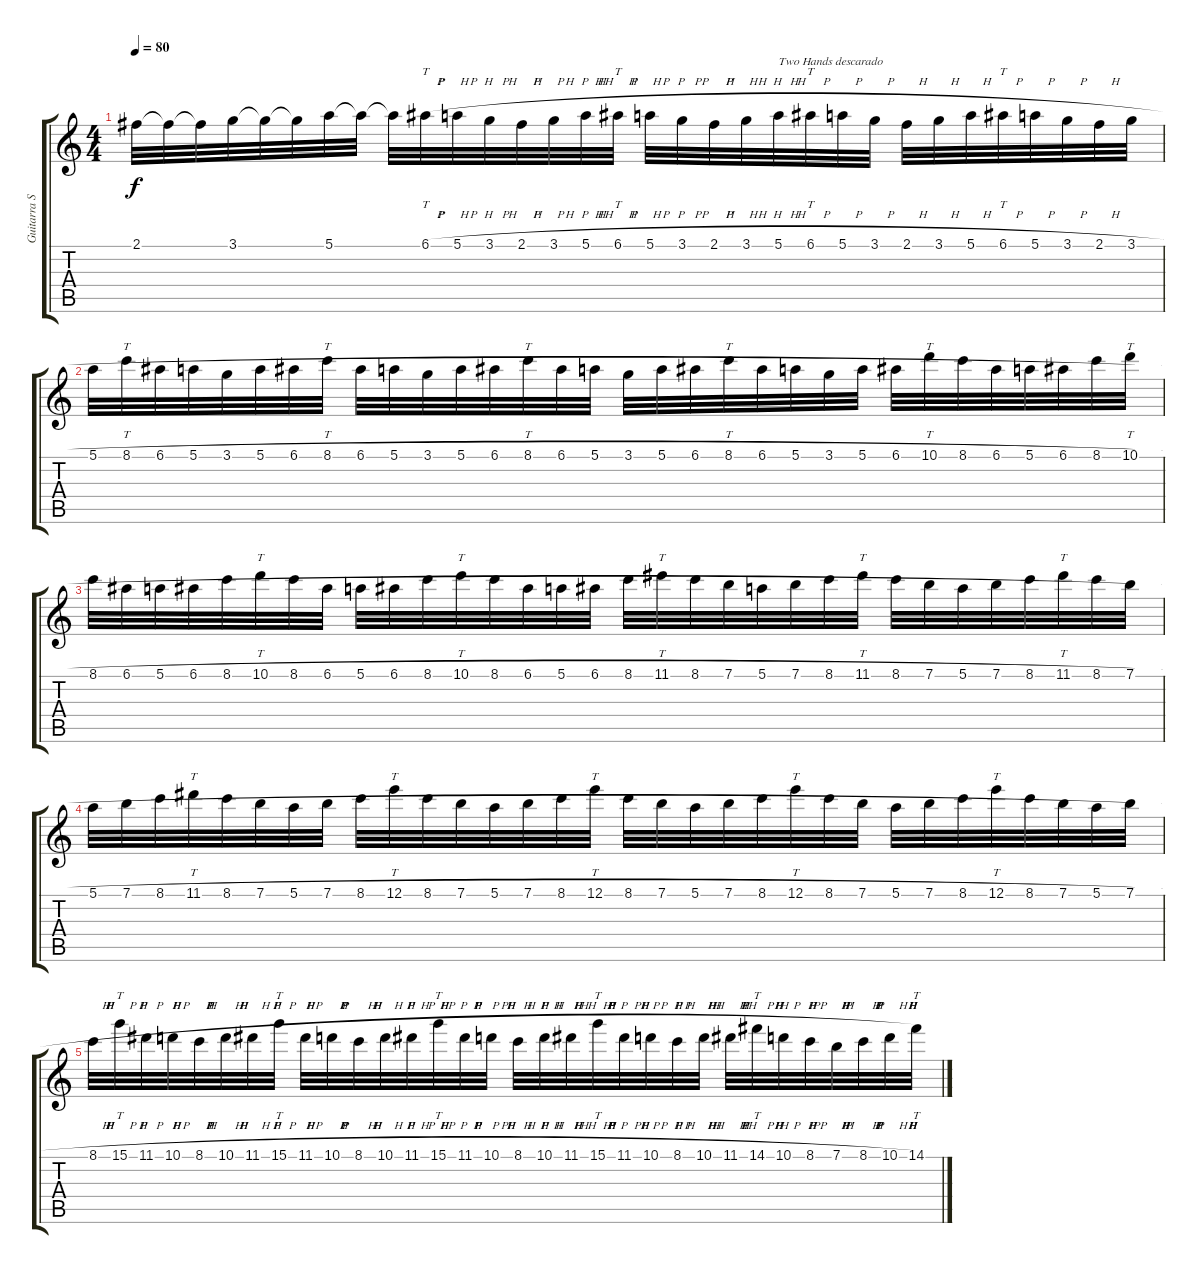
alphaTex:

\track ("Guitarra Solo" "Guitarra S") {instrument distortionguitar}
\staff {score tabs}
\tuning (E4 B3 G3 D3 A2 E2) {hide}
\ts (4 4)
\tempo 80
\clef g2
\ks c
2.1.32{dy f instrument distortionguitar} 2.1{t}.32 2.1{t}.32 3.1.32 3.1{t}.32 3.1{t}.32 5.1.32 5.1{t}.32 5.1{t}.32 6.1{h}.32{tt} 5.1{h}.32 3.1{h}.32 2.1{h}.32 3.1{h}.32 5.1{h}.32 6.1{h}.32{tt} 5.1{h}.32 3.1{h}.32 2.1{h}.32 3.1{h}.32 5.1{h}.32{txt "Two Hands descarado"} 6.1{h}.32{tt} 5.1{h}.32 3.1{h}.32 2.1{h}.32 3.1{h}.32 5.1{h}.32 6.1{h}.32{tt} 5.1{h}.32 3.1{h}.32 2.1{h}.32 3.1{h}.32 |
5.1{h}.32 8.1{h}.32{tt} 6.1{h}.32 5.1{h}.32 3.1{h}.32 5.1{h}.32 6.1{h}.32 8.1{h}.32{tt} 6.1{h}.32 5.1{h}.32 3.1{h}.32 5.1{h}.32 6.1{h}.32 8.1{h}.32{tt} 6.1{h}.32 5.1{h}.32 3.1{h}.32 5.1{h}.32 6.1{h}.32 8.1{h}.32{tt} 6.1{h}.32 5.1{h}.32 3.1{h}.32 5.1{h}.32 6.1{h}.32 10.1{h}.32{tt} 8.1{h}.32 6.1{h}.32 5.1{h}.32 6.1{h}.32 8.1{h}.32 10.1{h}.32{tt} |
8.1{h}.32 6.1{h}.32 5.1{h}.32 6.1{h}.32 8.1{h}.32 10.1{h}.32{tt} 8.1{h}.32 6.1{h}.32 5.1{h}.32 6.1{h}.32 8.1{h}.32 10.1{h}.32{tt} 8.1{h}.32 6.1{h}.32 5.1{h}.32 6.1{h}.32 8.1{h}.32 11.1{h}.32{tt} 8.1{h}.32 7.1{h}.32 5.1{h}.32 7.1{h}.32 8.1{h}.32 11.1{h}.32{tt} 8.1{h}.32 7.1{h}.32 5.1{h}.32 7.1{h}.32 8.1{h}.32 11.1{h}.32{tt} 8.1{h}.32 7.1{h}.32 |
5.1{h}.32 7.1{h}.32 8.1{h}.32 11.1{h}.32{tt} 8.1{h}.32 7.1{h}.32 5.1{h}.32 7.1{h}.32 8.1{h}.32 12.1{h}.32{tt} 8.1{h}.32 7.1{h}.32 5.1{h}.32 7.1{h}.32 8.1{h}.32 12.1{h}.32{tt} 8.1{h}.32 7.1{h}.32 5.1{h}.32 7.1{h}.32 8.1{h}.32 12.1{h}.32{tt} 8.1{h}.32 7.1{h}.32 5.1{h}.32 7.1{h}.32 8.1{h}.32 12.1{h}.32{tt} 8.1{h}.32 7.1{h}.32 5.1{h}.32 7.1{h}.32 |
8.1{h}.32 15.1{h}.32{tt} 11.1{h}.32 10.1{h}.32 8.1{h}.32 10.1{h}.32 11.1{h}.32 15.1{h}.32{tt} 11.1{h}.32 10.1{h}.32 8.1{h}.32 10.1{h}.32 11.1{h}.32 15.1{h}.32{tt} 11.1{h}.32 10.1{h}.32 8.1{h}.32 10.1{h}.32 11.1{h}.32 15.1{h}.32{tt} 11.1{h}.32 10.1{h}.32 8.1{h}.32 10.1{h}.32 11.1{h}.32 14.1{h}.32{tt} 10.1{h}.32 8.1{h}.32 7.1{h}.32 8.1{h}.32 10.1{h}.32 14.1{h}.32{tt}
